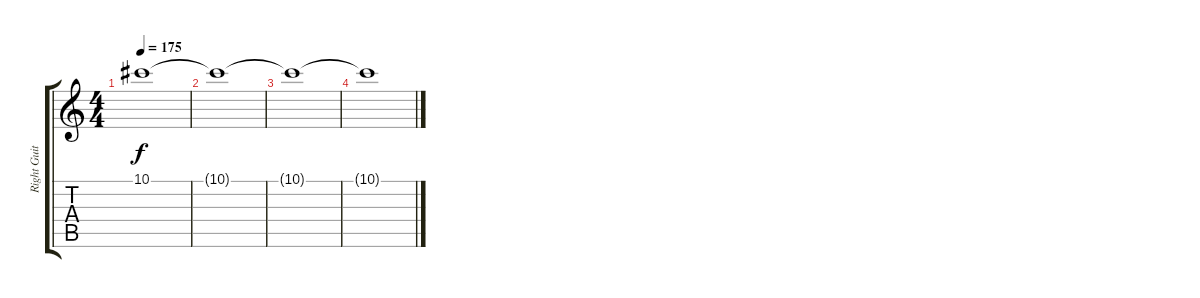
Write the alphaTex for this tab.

\track ("Right Guitar" "Right Guit") {instrument electricguitarclean}
\staff {score tabs}
\tuning (Eb4 Bb3 Gb3 Db3 Ab2 Db2) {hide}
\ts (4 4)
\tempo 175
\clef g2
\ks c
10.1{t}.1{dy f} |
10.1{t}.1 |
10.1{t}.1 |
10.1{t}.1
